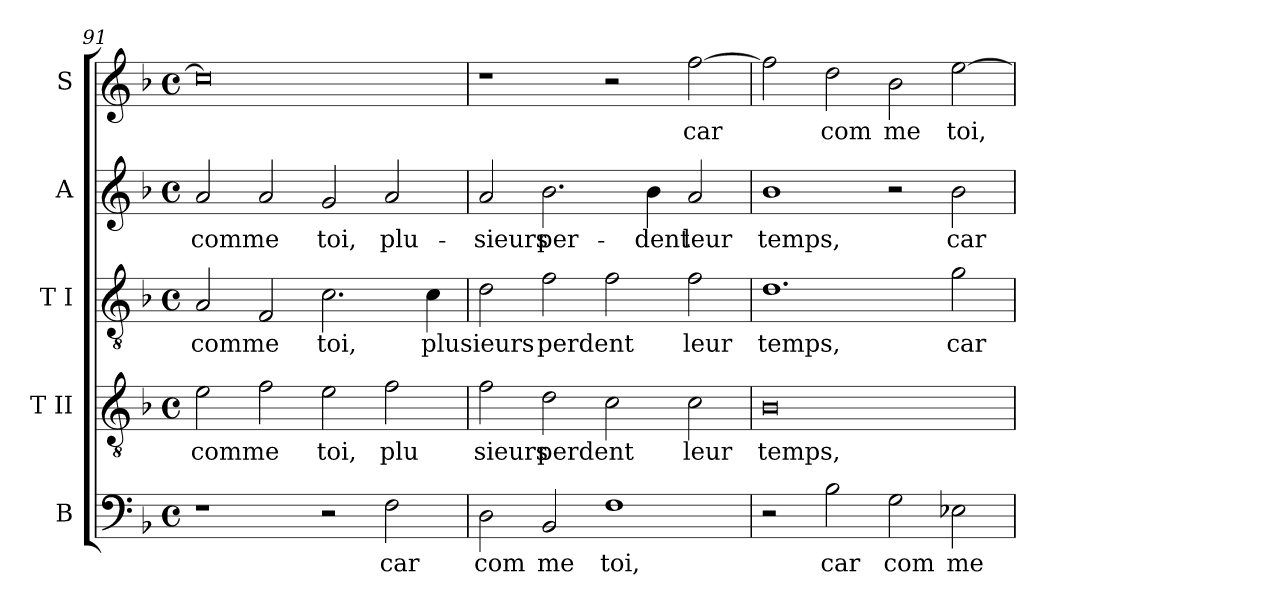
**kern	**text	**kern	**text	**kern	**text	**kern	**text	**kern	**text
*part5	*part5	*part4	*part4	*part3	*part3	*part2	*part2	*part1	*part1
*staff5	*staff5	*staff4	*staff4	*staff3	*staff3	*staff2	*staff2	*staff1	*staff1
*I"B	*	*I"T II	*	*I"T I	*	*I"A	*	*I"S	*
*clefF4	*	*clefGv2	*	*clefGv2	*	*clefG2	*	*clefG2	*
*k[b-]	*	*k[b-]	*	*k[b-]	*	*k[b-]	*	*k[b-]	*
*F:	*	*F:	*	*F:	*	*F:	*	*F:	*
*M4/4	*	*M4/4	*	*M4/4	*	*M4/4	*	*M4/4	*
*met(c)	*	*met(c)	*	*met(c)	*	*met(c)	*	*met(c)	*
=91	=91	=91	=91	=91	=91	=91	=91	=91	=91
!	!	!	!LO:LY:b:cj	!	!LO:LY:b:cj	!	!LO:LY:b:cj	!	!
1r	.	2e\	comme	2A/	comme	2a/	comme	0cc]	.
.	.	2f\	.	2F/	.	2a/	.	.	.
!	!	!	!LO:LY:b:cj	!	!LO:LY:b:cj	!	!LO:LY:b:cj	!	!
2r	.	2e\	toi,	2.c\	toi,	2g/	toi,	.	.
!	!LO:LY:b:cj	!	!LO:LY:b:cj	!	!	!	!LO:LY:b:cj	!	!
2F\	car	2f\	plu	.	.	2a/	plu-	.	.
!	!	!	!	!	!LO:LY:b	!	!	!	!
.	.	.	.	4c\	plusieurs	.	.	.	.
=92	=92	=92	=92	=92	=92	=92	=92	=92	=92
!	!LO:LY:b:cj	!	!LO:LY:b:cj	!	!	!	!LO:LY:b:cj	!	!
2D\	com	2f\	sieurs	2d\	.	2a/	-sieurs	1r	.
!	!LO:LY:b:cj	!	!LO:LY:b	!	!LO:LY:b	!	!LO:LY:b:cj	!	!
2BB-/	me	2d\	perdent	2f\	perdent	2.b-\	per-	.	.
!	!LO:LY:b:cj	!	!	!	!	!	!	!	!
1F	toi,	2c\	.	2f\	.	.	.	2r	.
!	!	!	!	!	!	!	!LO:LY:b:cj	!	!
.	.	.	.	.	.	4b-\	-dent	.	.
!	!	!	!LO:LY:b:cj	!	!LO:LY:b:cj	!	!LO:LY:b:cj	!	!LO:LY:b
.	.	2c\	leur	2f\	leur	2a/	leur	[>2ff\	car
=93	=93	=93	=93	=93	=93	=93	=93	=93	=93
!	!	!	!LO:LY:b:cj	!	!LO:LY:b:cj	!	!LO:LY:b:cj	!	!
2r	.	0B-	temps,	1.d	temps,	1b-	temps,	2ff\]	.
!	!LO:LY:b:cj	!	!	!	!	!	!	!	!LO:LY:b:cj
2B-\	car	.	.	.	.	.	.	2dd\	com
!	!LO:LY:b:cj	!	!	!	!	!	!	!	!LO:LY:b:cj
2G\	com	.	.	.	.	2r	.	2b-\	me
!	!LO:LY:b:cj	!	!	!	!LO:LY:b:cj	!	!LO:LY:b:cj	!	!LO:LY:b
2E-X\	me	.	.	2g\	car	2b-\	car	[>2ee\	toi,
=	=	=	=	=	=	=	=	=	=
*-	*-	*-	*-	*-	*-	*-	*-	*-	*-
